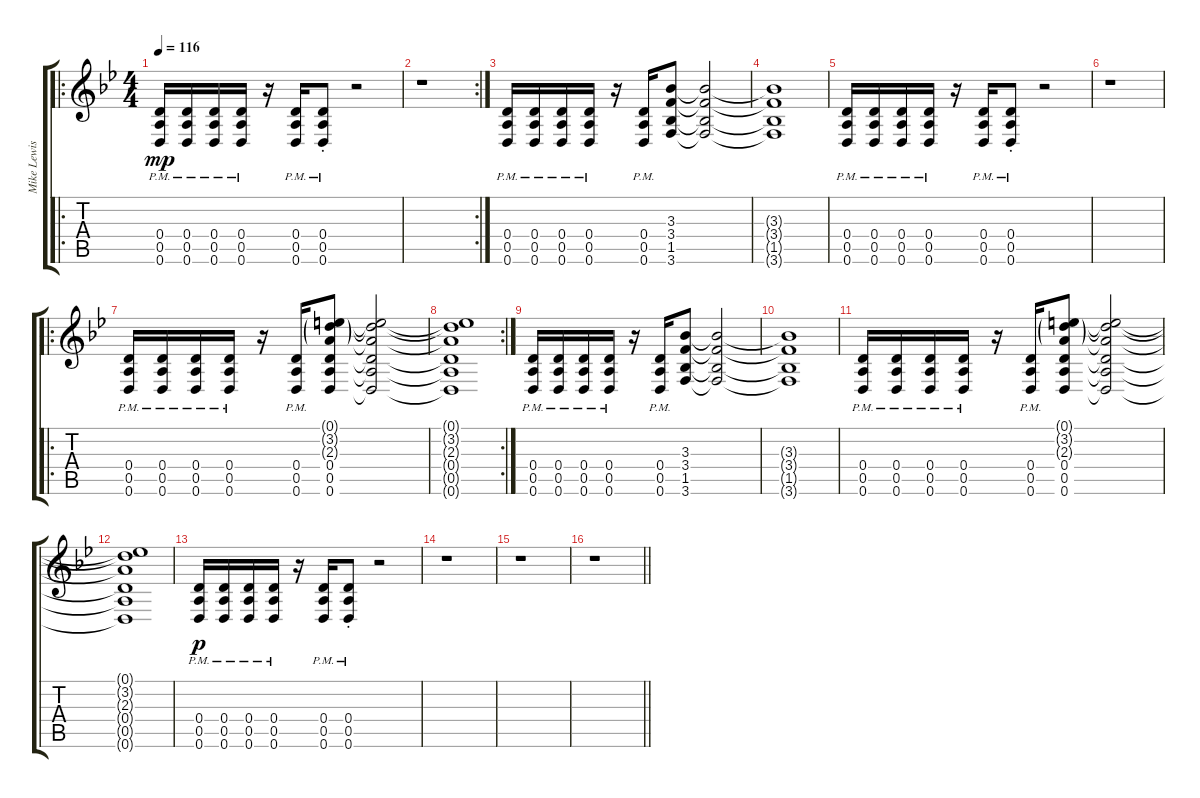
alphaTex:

\track ("Mike Lewis - Guitar" "Mike Lewis") {instrument overdrivenguitar}
\staff {score tabs}
\tuning (E4 B3 G3 D3 A2 D2) {hide}
\ro
\ts (4 4)
\tempo 116
\clef g2
\ks bb
(0.4{pm} 0.5{pm} 0.6{pm}).16{dy mp instrument overdrivenguitar} (0.4{pm} 0.5{pm} 0.6{pm}).16 (0.4{pm} 0.5{pm} 0.6{pm}).16 (0.4{pm} 0.5{pm} 0.6{pm}).16 r.16 (0.4{pm} 0.5{pm} 0.6{pm}).16 (0.4{pm st} 0.5{pm st} 0.6{pm st}).8 r.2 |
\rc 2
r.1 |
(0.4{pm} 0.5{pm} 0.6{pm}).16 (0.4{pm} 0.5{pm} 0.6{pm}).16 (0.4{pm} 0.5{pm} 0.6{pm}).16 (0.4{pm} 0.5{pm} 0.6{pm}).16 r.16 (0.4{pm} 0.5{pm} 0.6{pm}).16 (3.3 3.4 1.5 3.6).8 (3.3{t} 3.4{t} 1.5{t} 3.6{t}).2 |
(3.3{t} 3.4{t} 1.5{t} 3.6{t}).1 |
(0.4{pm} 0.5{pm} 0.6{pm}).16 (0.4{pm} 0.5{pm} 0.6{pm}).16 (0.4{pm} 0.5{pm} 0.6{pm}).16 (0.4{pm} 0.5{pm} 0.6{pm}).16 r.16 (0.4{pm} 0.5{pm} 0.6{pm}).16 (0.4{pm st} 0.5{pm st} 0.6{pm st}).8 r.2 |
r.1 |
\ro
(0.4{pm} 0.5{pm} 0.6{pm}).16 (0.4{pm} 0.5{pm} 0.6{pm}).16 (0.4{pm} 0.5{pm} 0.6{pm}).16 (0.4{pm} 0.5{pm} 0.6{pm}).16 r.16 (0.4{pm} 0.5{pm} 0.6{pm}).16 (0.1{g} 3.2{g} 2.3{g} 0.4 0.5 0.6).8 (0.1{t} 3.2{t} 2.3{t} 0.4{t} 0.5{t} 0.6{t}).2 |
\rc 2
(0.1{t} 3.2{t} 2.3{t} 0.4{t} 0.5{t} 0.6{t}).1 |
(0.4{pm} 0.5{pm} 0.6{pm}).16 (0.4{pm} 0.5{pm} 0.6{pm}).16 (0.4{pm} 0.5{pm} 0.6{pm}).16 (0.4{pm} 0.5{pm} 0.6{pm}).16 r.16 (0.4{pm} 0.5{pm} 0.6{pm}).16 (3.3 3.4 1.5 3.6).8 (3.3{t} 3.4{t} 1.5{t} 3.6{t}).2 |
(3.3{t} 3.4{t} 1.5{t} 3.6{t}).1 |
(0.4{pm} 0.5{pm} 0.6{pm}).16 (0.4{pm} 0.5{pm} 0.6{pm}).16 (0.4{pm} 0.5{pm} 0.6{pm}).16 (0.4{pm} 0.5{pm} 0.6{pm}).16 r.16 (0.4{pm} 0.5{pm} 0.6{pm}).16 (0.1{g} 3.2{g} 2.3{g} 0.4 0.5 0.6).8 (0.1{t} 3.2{t} 2.3{t} 0.4{t} 0.5{t} 0.6{t}).2 |
(0.1{t} 3.2{t} 2.3{t} 0.4{t} 0.5{t} 0.6{t}).1 |
(0.4{pm} 0.5{pm} 0.6{pm}).16{dy p} (0.4{pm} 0.5{pm} 0.6{pm}).16 (0.4{pm} 0.5{pm} 0.6{pm}).16 (0.4{pm} 0.5{pm} 0.6{pm}).16 r.16 (0.4{pm} 0.5{pm} 0.6{pm}).16 (0.4{pm st} 0.5{pm st} 0.6{pm st}).8 r.2 |
r.1 |
r.1 |
\barLineRight lightlight
r.1
